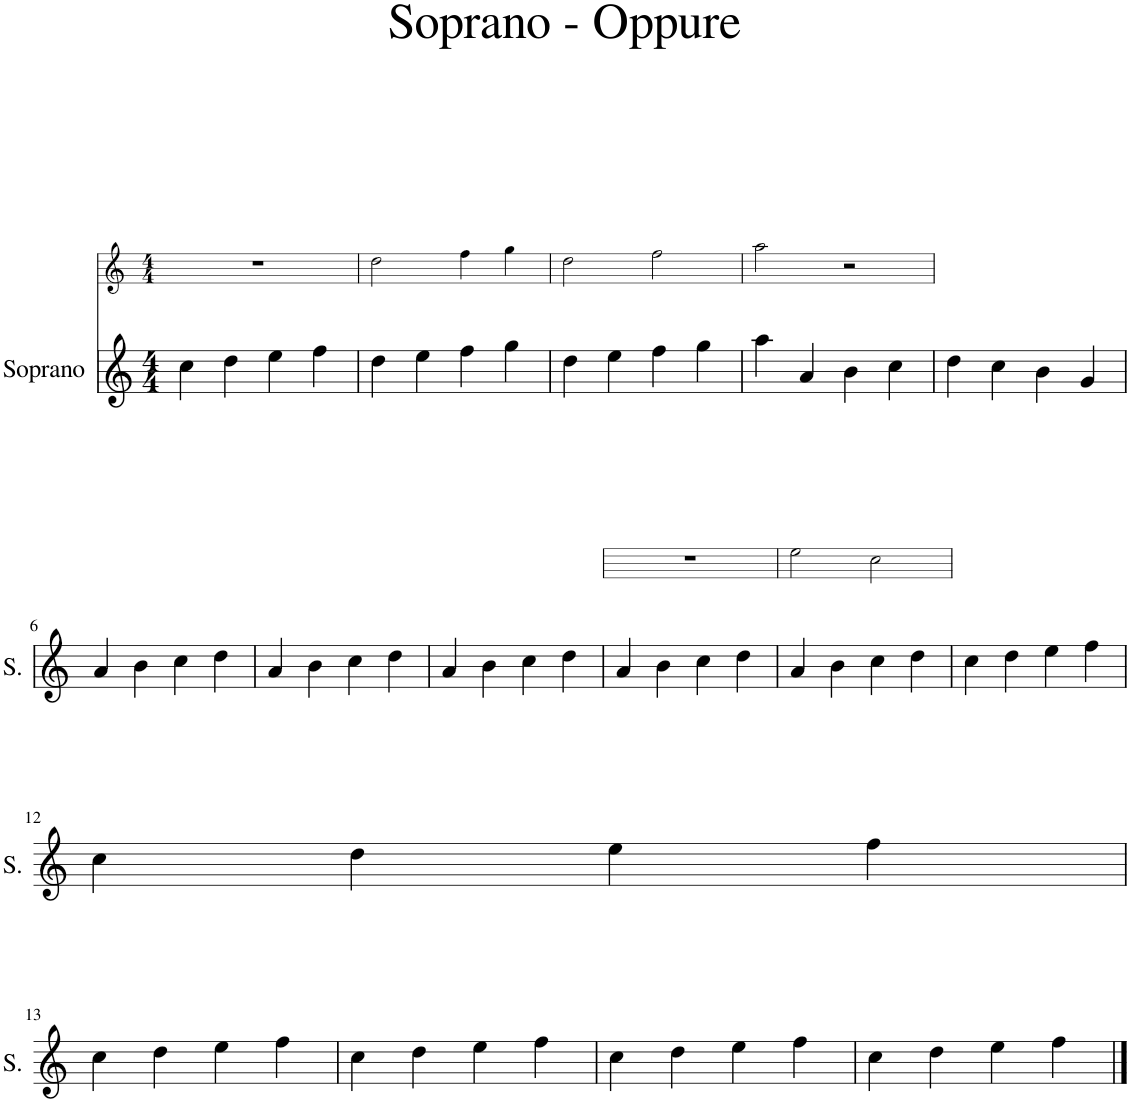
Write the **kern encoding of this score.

**kern	**kern
*part2	*part1
*staff2	*staff1
*I"Soprano	*I"Soprano
*I'S.	*
*	*stria5
*clefG2	*clefG2
*k[]	*k[]
*M4/4	*M4/4
=1	=1
4cc\	1r
4dd\	.
4ee\	.
4ff\	.
=2	=2
4dd\	2dd\
4ee\	.
4ff\	4ff\
4gg\	4gg\
=3	=3
4dd\	2dd\
4ee\	.
4ff\	2ff\
4gg\	.
=4	=4
4aa\	2aa\
4a/	.
4b\	2r
4cc\	.
=5	=5
4dd\	1r
4cc\	.
4b\	.
4g/	.
!!LO:LB:g=z
=6	=6
4a/	1r
4b\	.
4cc\	.
4dd\	.
=7	=7
4a/	1r
4b\	.
4cc\	.
4dd\	.
=8	=8
4a/	1r
4b\	.
4cc\	.
4dd\	.
=9	=9
4a/	1r
4b\	.
4cc\	.
4dd\	.
=10	=10
4a/	2ee\
4b\	.
4cc\	2cc\
4dd\	.
=11	=11
4cc\	1r
4dd\	.
4ee\	.
4ff\	.
!!LO:LB:g=z
=12	=12
4cc\	1r
4dd\	.
4ee\	.
4ff\	.
!!LO:LB:g=z
=13	=13
4cc\	1r
4dd\	.
4ee\	.
4ff\	.
=14	=14
4cc\	1r
4dd\	.
4ee\	.
4ff\	.
=15	=15
4cc\	1r
4dd\	.
4ee\	.
4ff\	.
=16	=16
4cc\	1r
4dd\	.
4ee\	.
4ff\	.
==	==
*-	*-
